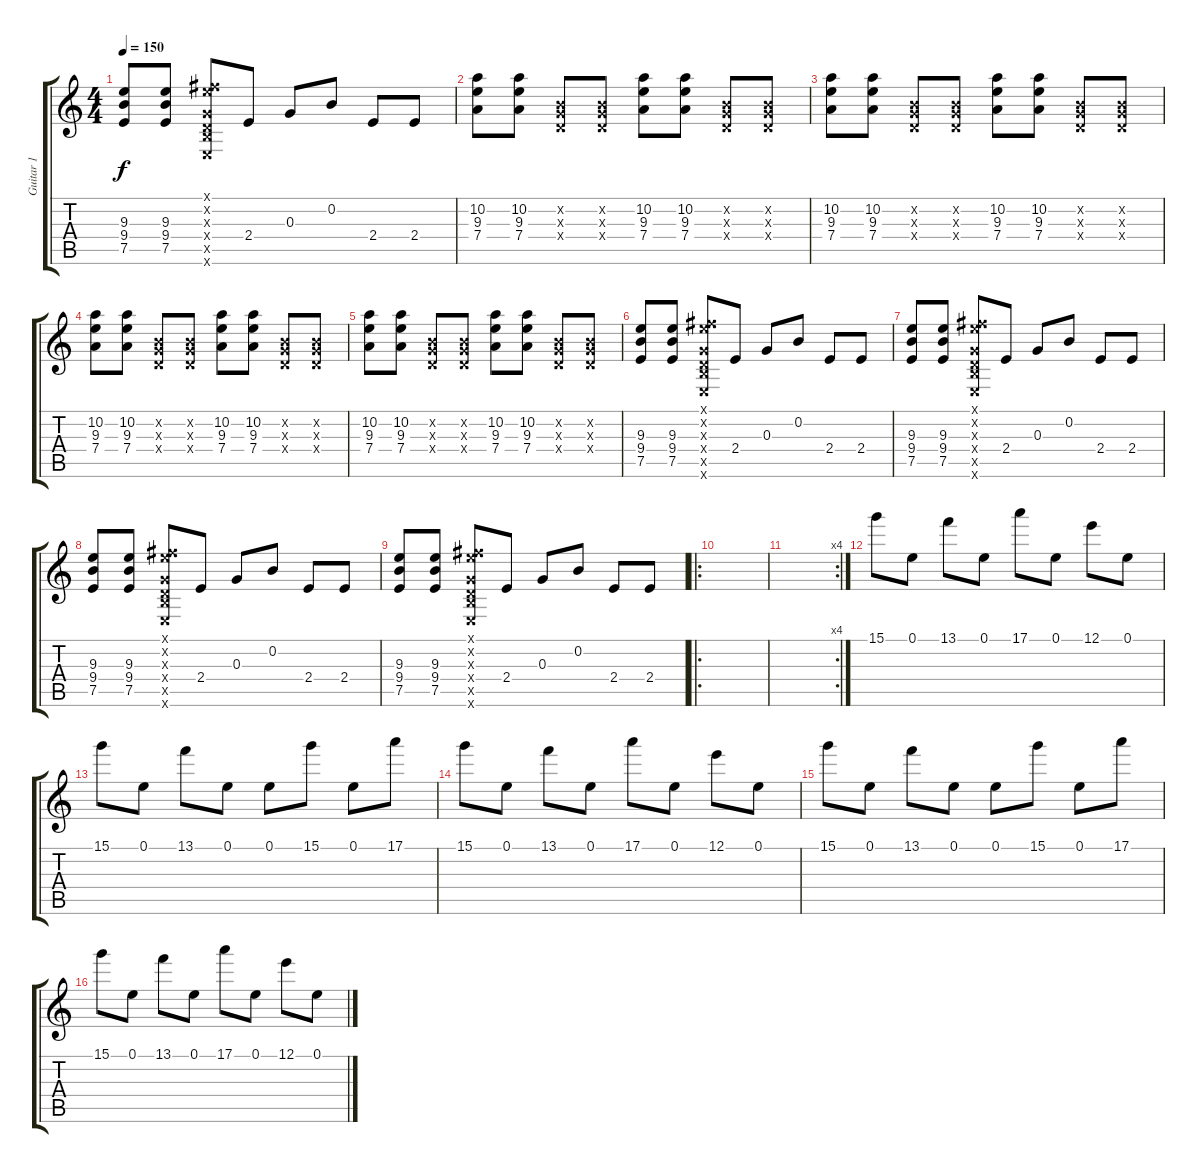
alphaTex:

\track ("Guitar 1" "Guitar 1") {instrument overdrivenguitar}
\staff {score tabs}
\tuning (E4 B3 G3 D3 A2 E2) {hide}
\ts (4 4)
\tempo 150
\clef g2
\ks c
(9.3 9.4 7.5).8{dy f} (9.3 9.4 7.5).8 (2.1{x} 5.2{x} 0.3{x} 0.4{x} 2.5{x} 0.6{x}).8 2.4.8 0.3.8 0.2.8 2.4.8 2.4.8 |
(10.2 9.3 7.4).8 (10.2 9.3 7.4).8 (0.2{x} 0.3{x} 0.4{x}).8 (0.2{x} 0.3{x} 0.4{x}).8 (10.2 9.3 7.4).8 (10.2 9.3 7.4).8 (0.2{x} 0.3{x} 0.4{x}).8 (0.2{x} 0.3{x} 0.4{x}).8 |
(10.2 9.3 7.4).8 (10.2 9.3 7.4).8 (0.2{x} 0.3{x} 0.4{x}).8 (0.2{x} 0.3{x} 0.4{x}).8 (10.2 9.3 7.4).8 (10.2 9.3 7.4).8 (0.2{x} 0.3{x} 0.4{x}).8 (0.2{x} 0.3{x} 0.4{x}).8 |
(10.2 9.3 7.4).8 (10.2 9.3 7.4).8 (0.2{x} 0.3{x} 0.4{x}).8 (0.2{x} 0.3{x} 0.4{x}).8 (10.2 9.3 7.4).8 (10.2 9.3 7.4).8 (0.2{x} 0.3{x} 0.4{x}).8 (0.2{x} 0.3{x} 0.4{x}).8 |
(10.2 9.3 7.4).8 (10.2 9.3 7.4).8 (0.2{x} 0.3{x} 0.4{x}).8 (0.2{x} 0.3{x} 0.4{x}).8 (10.2 9.3 7.4).8 (10.2 9.3 7.4).8 (0.2{x} 0.3{x} 0.4{x}).8 (0.2{x} 0.3{x} 0.4{x}).8 |
(9.3 9.4 7.5).8 (9.3 9.4 7.5).8 (2.1{x} 5.2{x} 0.3{x} 0.4{x} 2.5{x} 0.6{x}).8 2.4.8 0.3.8 0.2.8 2.4.8 2.4.8 |
(9.3 9.4 7.5).8 (9.3 9.4 7.5).8 (2.1{x} 5.2{x} 0.3{x} 0.4{x} 2.5{x} 0.6{x}).8 2.4.8 0.3.8 0.2.8 2.4.8 2.4.8 |
(9.3 9.4 7.5).8 (9.3 9.4 7.5).8 (2.1{x} 5.2{x} 0.3{x} 0.4{x} 2.5{x} 0.6{x}).8 2.4.8 0.3.8 0.2.8 2.4.8 2.4.8 |
(9.3 9.4 7.5).8 (9.3 9.4 7.5).8 (2.1{x} 5.2{x} 0.3{x} 0.4{x} 2.5{x} 0.6{x}).8 2.4.8 0.3.8 0.2.8 2.4.8 2.4.8 |
\ro
|
\rc 4
|
15.1.8 0.1.8 13.1.8 0.1.8 17.1.8 0.1.8 12.1.8 0.1.8 |
15.1.8 0.1.8 13.1.8 0.1.8 0.1.8 15.1.8 0.1.8 17.1.8 |
15.1.8 0.1.8 13.1.8 0.1.8 17.1.8 0.1.8 12.1.8 0.1.8 |
15.1.8 0.1.8 13.1.8 0.1.8 0.1.8 15.1.8 0.1.8 17.1.8 |
15.1.8 0.1.8 13.1.8 0.1.8 17.1.8 0.1.8 12.1.8 0.1.8
